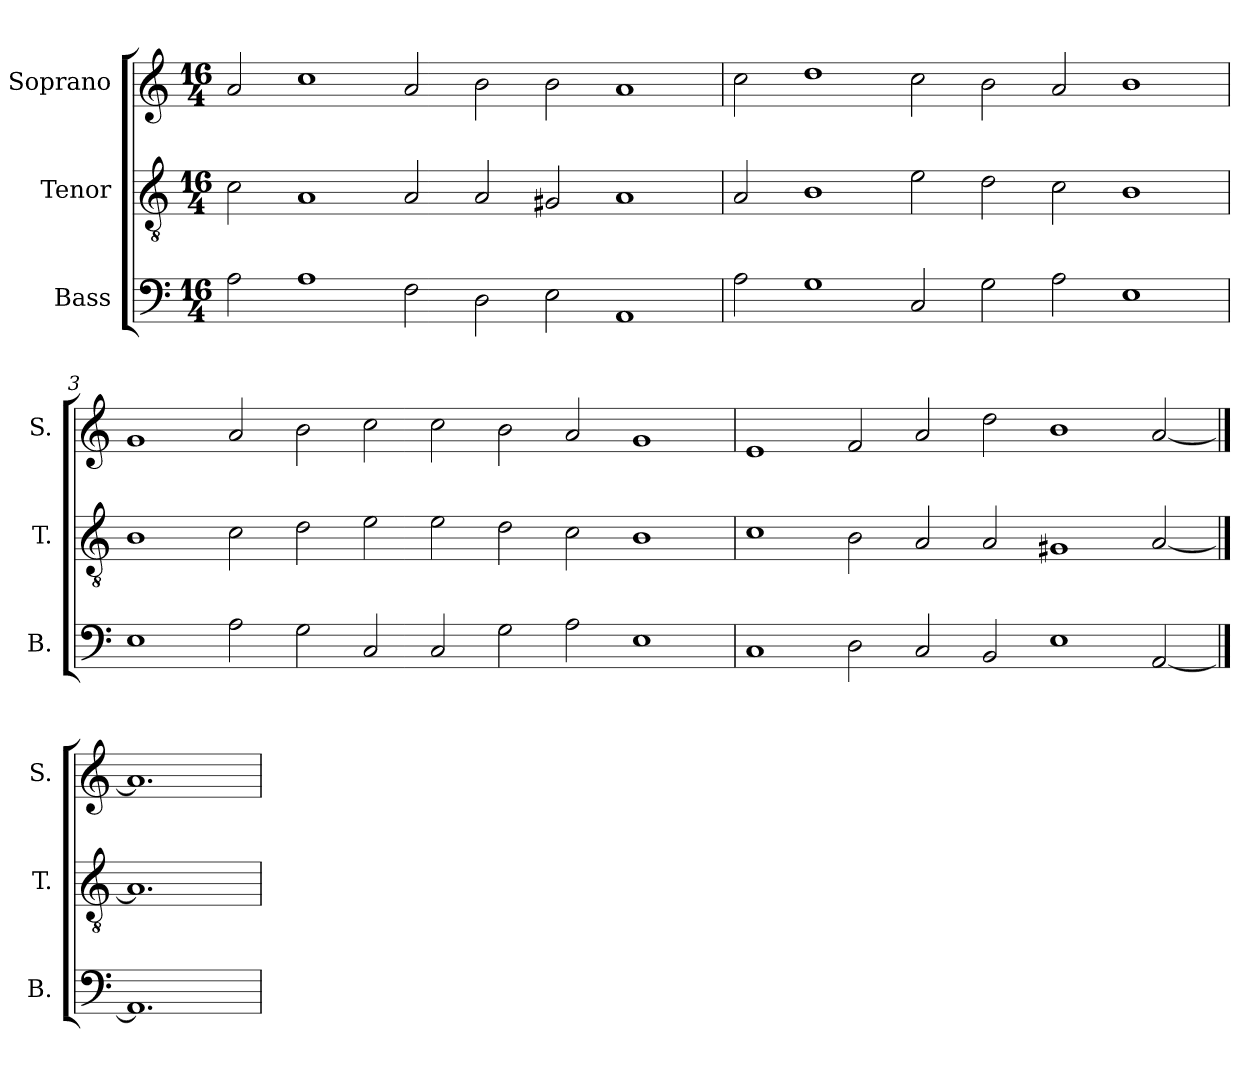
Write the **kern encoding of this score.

**kern	**kern	**kern
*part3	*part2	*part1
*staff3	*staff2	*staff1
*I"Bass	*I"Tenor	*I"Soprano
*I'B.	*I'T.	*I'S.
*clefF4	*clefGv2	*clefG2
*k[]	*k[]	*k[]
*C:	*C:	*C:
*M16/4	*M16/4	*M16/4
=1	=1	=1
2A\	2c\	2a/
1A	1A	1cc
2F\	2A/	2a/
2D\	2A/	2b\
2E\	2G#X/	2b\
1AA	1A	1a
=2	=2	=2
2A\	2A/	2cc\
1G	1B	1dd
2C/	2e\	2cc\
2G\	2d\	2b\
2A\	2c\	2a/
1E	1B	1b
=3	=3	=3
1E	1B	1g
2A\	2c\	2a/
2G\	2d\	2b\
2C/	2e\	2cc\
2C/	2e\	2cc\
2G\	2d\	2b\
2A\	2c\	2a/
1E	1B	1g
=4	=4	=4
1C	1c	1e
2D\	2B\	2f/
2C/	2A/	2a/
2BB/	2A/	2dd\
1E	1G#X	1b
[2AA	[2A	[2a
==5	==5	==5
1.AA]	1.A]	1.a]
=	=	=
*-	*-	*-
